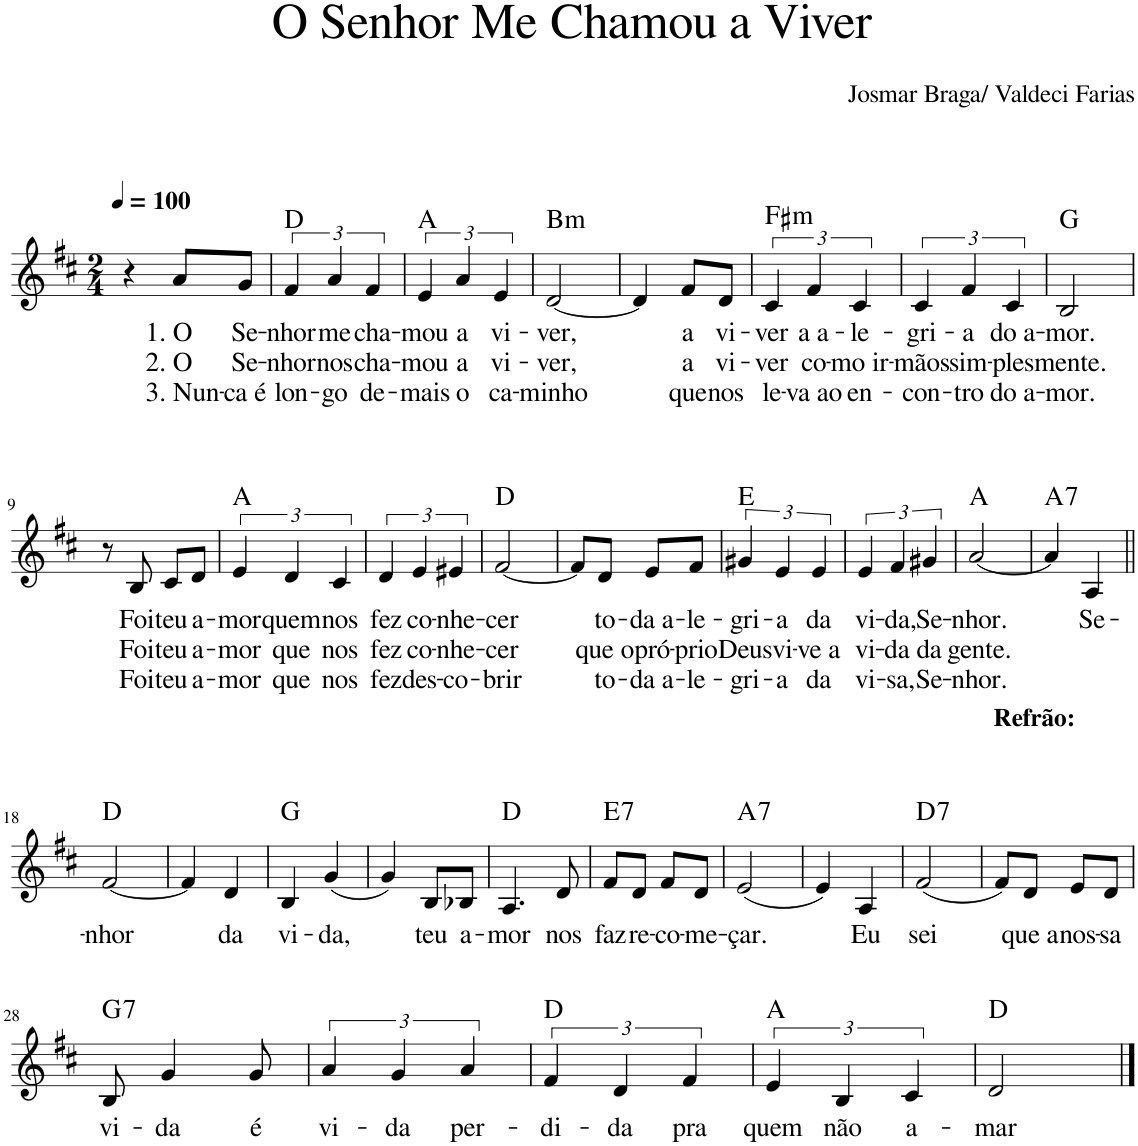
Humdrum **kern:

**kern	**text	**text	**text	**harte
*part1	*part1	*part1	*part1	*part1
*staff1	*staff1	*staff1	*staff1	*
*I"Voz	*	*	*	*
*I'Vo.	*	*	*	*
*clefG2	*	*	*	*
*k[f#c#]	*	*	*	*
*M2/4	*	*	*	*
=1	=1	=1	=1	=1
4r	.	.	.	.
*MM100	*	*	*	*
!	!LO:LY:b	!LO:LY:b	!LO:LY:b	!
8a/L	1. O	2. O	3. Nun-	.
!	!LO:LY:b	!LO:LY:b	!LO:LY:b	!
8g/J	Se-	Se-	-ca é	.
=2	=2	=2	=2	=2
!	!LO:LY:b	!LO:LY:b	!LO:LY:b	!
6f#/	-nhor	-nhor	lon-	D:maj
!	!LO:LY:b	!LO:LY:b	!LO:LY:b	!
6a/	me	nos	-go	.
!	!LO:LY:b	!LO:LY:b	!LO:LY:b	!
6f#/	cha-	cha-	de-	.
=3	=3	=3	=3	=3
!	!LO:LY:b	!LO:LY:b	!LO:LY:b	!
6e/	-mou	-mou	-mais	A:maj
!	!LO:LY:b	!LO:LY:b	!LO:LY:b	!
6a/	a	a	o	.
!	!LO:LY:b	!LO:LY:b	!LO:LY:b	!
6e/	vi-	vi-	ca-	.
=4	=4	=4	=4	=4
!	!LO:LY:b	!LO:LY:b	!LO:LY:b	!LO:H:kt=m
[2d/	-ver,	-ver,	-minho	B:min
=5	=5	=5	=5	=5
4d/]	.	.	.	.
!	!LO:LY:b	!LO:LY:b	!LO:LY:b	!
8f#/L	a	a	que	.
!	!LO:LY:b	!LO:LY:b	!LO:LY:b	!
8d/J	vi-	vi-	nos	.
=6	=6	=6	=6	=6
!	!LO:LY:b	!LO:LY:b	!LO:LY:b	!LO:H:kt=m
6c#/	-ver	-ver	le-	F#:min
!	!LO:LY:b	!LO:LY:b	!LO:LY:b	!
6f#/	a a-	co-	-va ao	.
!	!LO:LY:b	!LO:LY:b	!LO:LY:b	!
6c#/	-le-	-mo ir-	en-	.
=7	=7	=7	=7	=7
!	!LO:LY:b	!LO:LY:b	!LO:LY:b	!
6c#/	-gri-	-mãos	-con-	.
!	!LO:LY:b	!LO:LY:b	!LO:LY:b	!
6f#/	-a	sim-	-tro	.
!	!LO:LY:b	!LO:LY:b	!LO:LY:b	!
6c#/	do a-	-ples	do a-	.
=8	=8	=8	=8	=8
!	!LO:LY:b	!LO:LY:b	!LO:LY:b	!
2B/	-mor.	mente.	-mor.	G:maj
!!LO:LB:g=z
=9	=9	=9	=9	=9
8r	.	.	.	.
!	!LO:LY:b	!LO:LY:b	!LO:LY:b	!
8B/	Foi	Foi	Foi	.
!	!LO:LY:b	!LO:LY:b	!LO:LY:b	!
8c#/L	teu	teu	teu	.
!	!LO:LY:b	!LO:LY:b	!LO:LY:b	!
8d/J	a-	a-	a-	.
=10	=10	=10	=10	=10
!	!LO:LY:b	!LO:LY:b	!LO:LY:b	!
6e/	-mor	-mor	-mor	A:maj
!	!LO:LY:b	!LO:LY:b	!LO:LY:b	!
6d/	quem	que	que	.
!	!LO:LY:b	!LO:LY:b	!LO:LY:b	!
6c#/	nos	nos	nos	.
=11	=11	=11	=11	=11
!	!LO:LY:b	!LO:LY:b	!LO:LY:b	!
6d/	fez	fez	fez	.
!	!LO:LY:b	!LO:LY:b	!LO:LY:b	!
6e/	co-	co-	des-	.
!	!LO:LY:b	!LO:LY:b	!LO:LY:b	!
6e#X/	-nhe-	-nhe-	-co-	.
=12	=12	=12	=12	=12
!	!LO:LY:b	!LO:LY:b	!LO:LY:b	!
[2f#/	-cer	-cer	-brir	D:maj
=13	=13	=13	=13	=13
8f#/L]	.	.	.	.
!	!LO:LY:b	!LO:LY:b	!LO:LY:b	!
8d/J	to-	que o	to-	.
!	!LO:LY:b	!LO:LY:b	!LO:LY:b	!
8e/L	-da a-	pró-	-da a-	.
!	!LO:LY:b	!LO:LY:b	!LO:LY:b	!
8f#/J	-le-	-prio	-le-	.
=14	=14	=14	=14	=14
!	!LO:LY:b	!LO:LY:b	!LO:LY:b	!
6g#X/	-gri-	Deus	-gri-	E:maj
!	!LO:LY:b	!LO:LY:b	!LO:LY:b	!
6e/	-a	vi-	-a	.
!	!LO:LY:b	!LO:LY:b	!LO:LY:b	!
6e/	da	-ve a	da	.
=15	=15	=15	=15	=15
!	!LO:LY:b	!LO:LY:b	!LO:LY:b	!
6e/	vi-	vi-	vi-	.
!	!LO:LY:b	!LO:LY:b	!LO:LY:b	!
6f#/	-da,	-da	-sa,	.
!	!LO:LY:b	!LO:LY:b	!LO:LY:b	!
6g#X/	Se-	da	Se-	.
=16	=16	=16	=16	=16
!	!LO:LY:b	!LO:LY:b	!LO:LY:b	!
[2a/	-nhor.	gente.	-nhor.	A:maj
=17	=17	=17	=17	=17
!	!	!	!	!LO:H:kt=7
4a/]	.	.	.	A:7
!LO:TX:b:B:t=Refrão&colon;	!	!	!	!
!	!LO:LY:b	!	!	!
4A/	Se-	.	.	.
!!LO:LB:g=z
=18||	=18||	=18||	=18||	=18||
!	!LO:LY:b	!	!	!
[2f#/	-nhor	.	.	D:maj
=19	=19	=19	=19	=19
4f#/]	.	.	.	.
!	!LO:LY:b	!	!	!
4d/	da	.	.	.
=20	=20	=20	=20	=20
!	!LO:LY:b	!	!	!
4B/	vi-	.	.	G:maj
!	!LO:LY:b	!	!	!
(4g/	-da,	.	.	.
=21	=21	=21	=21	=21
4g/)	.	.	.	.
!	!LO:LY:b	!	!	!
8B/L	teu	.	.	.
!	!LO:LY:b	!	!	!
8B-X/J	a-	.	.	.
=22	=22	=22	=22	=22
!	!LO:LY:b	!	!	!
4.A/	-mor	.	.	D:maj
!	!LO:LY:b	!	!	!
8d/	nos	.	.	.
=23	=23	=23	=23	=23
!	!LO:LY:b	!	!	!LO:H:kt=7
8f#/L	faz	.	.	E:7
!	!LO:LY:b	!	!	!
8d/J	re-	.	.	.
!	!LO:LY:b	!	!	!
8f#/L	-co-	.	.	.
!	!LO:LY:b	!	!	!
8d/J	-me-	.	.	.
=24	=24	=24	=24	=24
!	!LO:LY:b	!	!	!LO:H:kt=7
(2e/	-çar.	.	.	A:7
=25	=25	=25	=25	=25
4e/)	.	.	.	.
!	!LO:LY:b	!	!	!
4A/	Eu	.	.	.
=26	=26	=26	=26	=26
!	!LO:LY:b	!	!	!LO:H:kt=7
(2f#/	sei	.	.	D:7
=27	=27	=27	=27	=27
8f#/L)	.	.	.	.
!	!LO:LY:b	!	!	!
8d/J	que a	.	.	.
!	!LO:LY:b	!	!	!
8e/L	nos-	.	.	.
!	!LO:LY:b	!	!	!
8d/J	-sa	.	.	.
!!LO:LB:g=z
=28	=28	=28	=28	=28
!	!LO:LY:b	!	!	!LO:H:kt=7
8B/	vi-	.	.	G:7
!	!LO:LY:b	!	!	!
4g/	-da	.	.	.
!	!LO:LY:b	!	!	!
8g/	é	.	.	.
=29	=29	=29	=29	=29
!	!LO:LY:b	!	!	!
6a/	vi-	.	.	.
!	!LO:LY:b	!	!	!
6g/	-da	.	.	.
!	!LO:LY:b	!	!	!
6a/	per-	.	.	.
=30	=30	=30	=30	=30
!	!LO:LY:b	!	!	!
6f#/	-di-	.	.	D:maj
!	!LO:LY:b	!	!	!
6d/	-da	.	.	.
!	!LO:LY:b	!	!	!
6f#/	pra	.	.	.
=31	=31	=31	=31	=31
!	!LO:LY:b	!	!	!
6e/	quem	.	.	A:maj
!	!LO:LY:b	!	!	!
6B/	não	.	.	.
!	!LO:LY:b	!	!	!
6c#/	a-	.	.	.
=32	=32	=32	=32	=32
!	!LO:LY:b	!	!	!
2d/	-mar	.	.	D:maj
==	==	==	==	==
*-	*-	*-	*-	*-
